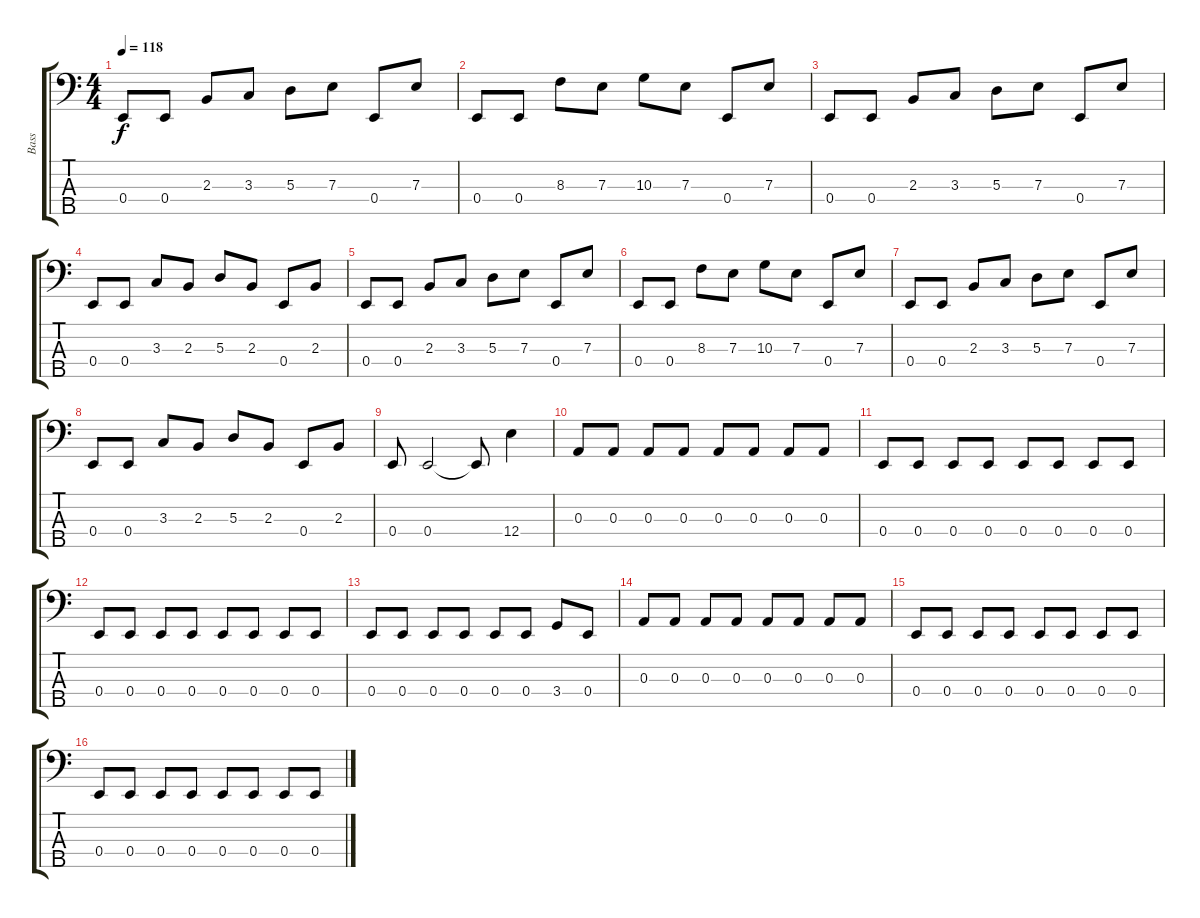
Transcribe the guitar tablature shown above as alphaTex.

\track ("Bass" "Bass") {instrument electricbassfinger}
\staff {score tabs}
\tuning (G2 D2 A1 E1 B0) {hide}
\ts (4 4)
\tempo 118
\clef f4
\ks c
0.4.8{dy f instrument electricbassfinger} 0.4.8 2.3.8 3.3.8 5.3.8 7.3.8 0.4.8 7.3.8 |
0.4.8 0.4.8 8.3.8 7.3.8 10.3.8 7.3.8 0.4.8 7.3.8 |
0.4.8 0.4.8 2.3.8 3.3.8 5.3.8 7.3.8 0.4.8 7.3.8 |
0.4.8 0.4.8 3.3.8 2.3.8 5.3.8 2.3.8 0.4.8 2.3.8 |
0.4.8 0.4.8 2.3.8 3.3.8 5.3.8 7.3.8 0.4.8 7.3.8 |
0.4.8 0.4.8 8.3.8 7.3.8 10.3.8 7.3.8 0.4.8 7.3.8 |
0.4.8 0.4.8 2.3.8 3.3.8 5.3.8 7.3.8 0.4.8 7.3.8 |
0.4.8 0.4.8 3.3.8 2.3.8 5.3.8 2.3.8 0.4.8 2.3.8 |
0.4.8 0.4.2 0.4{t}.8 12.4.4 |
0.3.8 0.3.8 0.3.8 0.3.8 0.3.8 0.3.8 0.3.8 0.3.8 |
0.4.8 0.4.8 0.4.8 0.4.8 0.4.8 0.4.8 0.4.8 0.4.8 |
0.4.8 0.4.8 0.4.8 0.4.8 0.4.8 0.4.8 0.4.8 0.4.8 |
0.4.8 0.4.8 0.4.8 0.4.8 0.4.8 0.4.8 3.4.8 0.4.8 |
0.3.8 0.3.8 0.3.8 0.3.8 0.3.8 0.3.8 0.3.8 0.3.8 |
0.4.8 0.4.8 0.4.8 0.4.8 0.4.8 0.4.8 0.4.8 0.4.8 |
0.4.8 0.4.8 0.4.8 0.4.8 0.4.8 0.4.8 0.4.8 0.4.8
